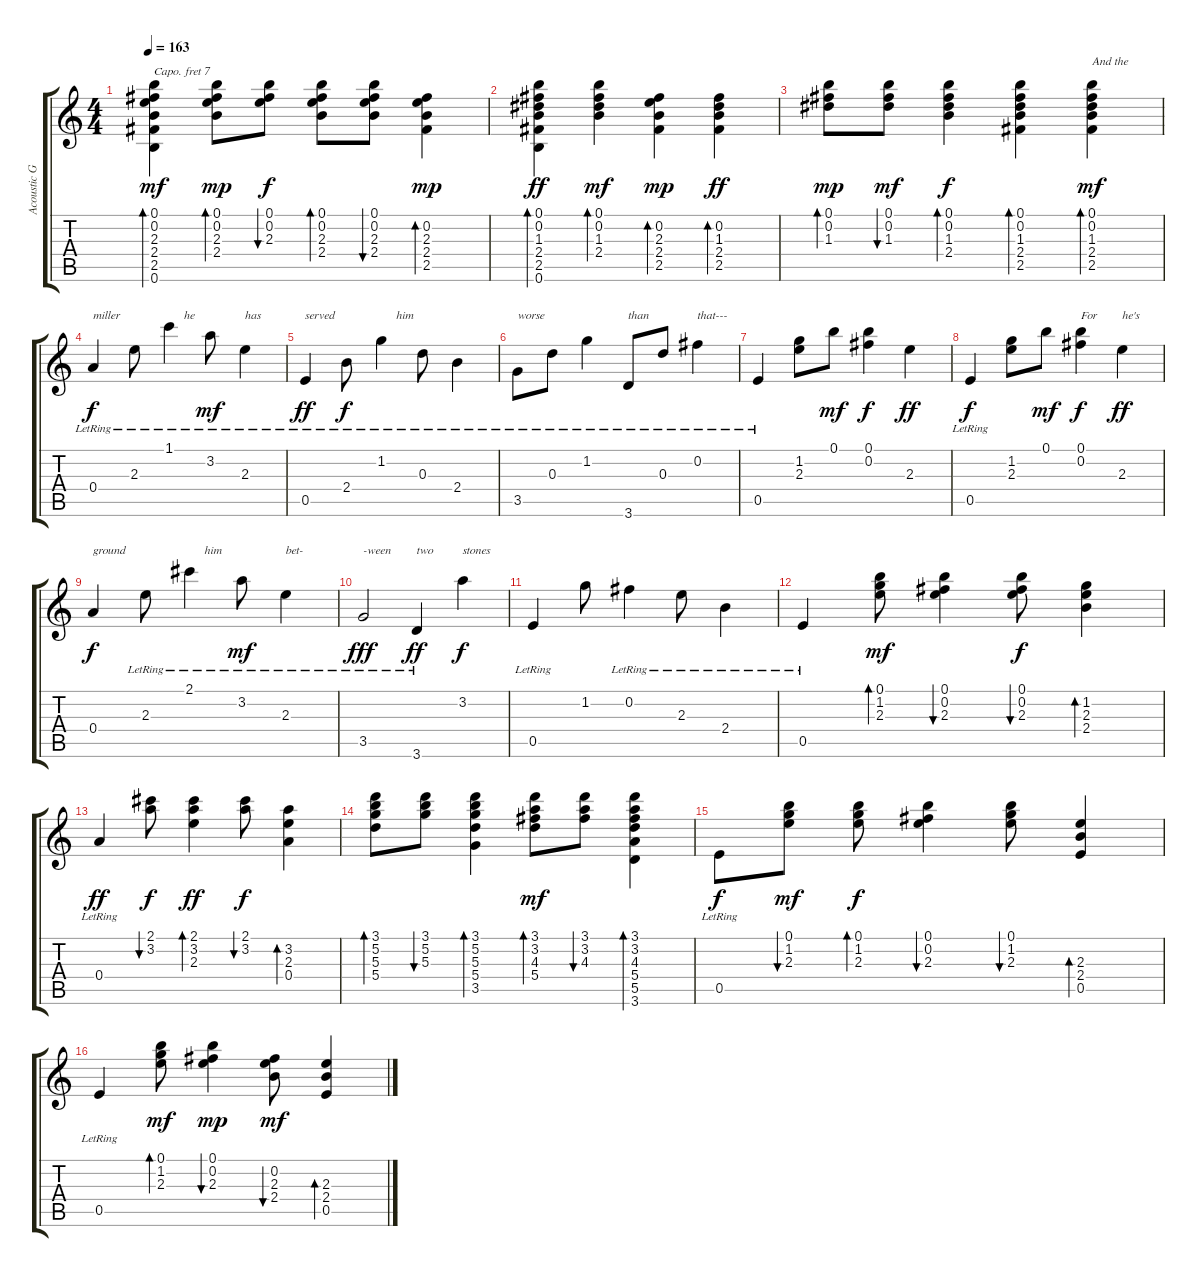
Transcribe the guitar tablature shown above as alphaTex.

\track ("Acoustic Guitar" "Acoustic G") {instrument acousticguitarsteel}
\staff {score tabs}
\capo 7
\tuning (E4 B3 G3 D3 A2 E2) {hide}
\ts (4 4)
\tempo 163
\clef g2
\ks c
(0.1 0.2 2.3 2.4 2.5 0.6).4{bd 120 dy mf} (0.1 0.2 2.3 2.4).8{bd 60 dy mp} (0.1 0.2 2.3).8{bu 60 dy f} (0.1 0.2 2.3 2.4).8{bd 60} (0.1 0.2 2.3 2.4).8{bu 60} (0.2 2.3 2.4 2.5).4{bd 120 dy mp} |
(0.1 0.2 1.3 2.4 2.5 0.6).4{bd 120 dy ff} (0.1 0.2 1.3 2.4).4{bd 60 dy mf} (0.2 2.3 2.4 2.5).4{bd 120 dy mp} (0.2 1.3 2.4 2.5).4{bd 120 dy ff} |
(0.1 0.2 1.3).8{bd 240 dy mp} (0.1 0.2 1.3).8{bu 240 dy mf} (0.1 0.2 1.3 2.4).4{bd 120 dy f} (0.1 0.2 1.3 2.4 2.5).4{bd 120} (0.1 0.2 1.3 2.4 2.5).4{bd 120 txt "And the" dy mf} |
0.4{lr}.4{txt "miller" dy f} 2.3{lr}.8 1.1{lr}.4{txt "     he"} 3.2{lr}.8{dy mf} 2.3{lr}.4{txt "has"} |
0.5{lr}.4{txt "served" dy ff} 2.4{lr}.8{dy f} 1.2{lr}.4{txt "     him"} 0.3{lr}.8 2.4{lr}.4 |
3.5{lr}.8{txt "worse"} 0.3{lr}.8 1.2{lr}.4 3.6{lr}.8{txt "than"} 0.3{lr}.8 0.2{lr}.4{txt "that---"} |
0.5{lr}.4 (1.2 2.3).8 0.1.8{dy mf} (0.1 0.2).4{dy f} 2.3.4{dy ff} |
0.5{lr}.4{dy f} (1.2 2.3).8 0.1.8{dy mf} (0.1 0.2).4{txt "For" dy f} 2.3.4{txt "he's" dy ff} |
0.4.4{txt "ground" dy f} 2.3{lr}.8 2.1{lr}.4{txt "     him"} 3.2{lr}.8{dy mf} 2.3{lr}.4{txt "bet-"} |
3.5{lr}.2{txt "-ween" dy fff} 3.6{lr}.4{txt "two" dy ff} 3.2.4{txt "stones" dy f} |
0.5{lr}.4 1.2.8 0.2{lr}.4 2.3{lr}.8 2.4{lr}.4 |
0.5{lr}.4 (0.1 1.2 2.3).8{bd 60 dy mf} (0.1 0.2 2.3).4{bu 60} (0.1 0.2 2.3).8{bu 60 dy f} (1.2 2.3 2.4).4{bd 120} |
0.4{lr}.4{dy ff} (2.1 3.2).8{bu 60 dy f} (2.1 3.2 2.3).4{bd 120 dy ff} (2.1 3.2).8{bu 60 dy f} (3.2 2.3 0.4).4{bd 120} |
(3.1 5.2 5.3 5.4).8{bd 60} (3.1 5.2 5.3).8{bu 60} (3.1 5.2 5.3 5.4 3.5).4{bd 120} (3.1 3.2 4.3 5.4).8{bd 60 dy mf} (3.1 3.2 4.3).8{bu 60} (3.1 3.2 4.3 5.4 5.5 3.6).4{bd 60} |
0.5{lr}.8{dy f} (0.1 1.2 2.3).8{bu 60 dy mf} (0.1 1.2 2.3).8{bd 60 dy f} (0.1 0.2 2.3).4{bu 60} (0.1 1.2 2.3).8{bu 60} (2.3 2.4 0.5).4{bd 120} |
0.5{lr}.4 (0.1 1.2 2.3).8{bd 60 dy mf} (0.1 0.2 2.3).4{bu 60 dy mp} (0.2 2.3 2.4).8{bu 60 dy mf} (2.3 2.4 0.5).4{bd 60}
